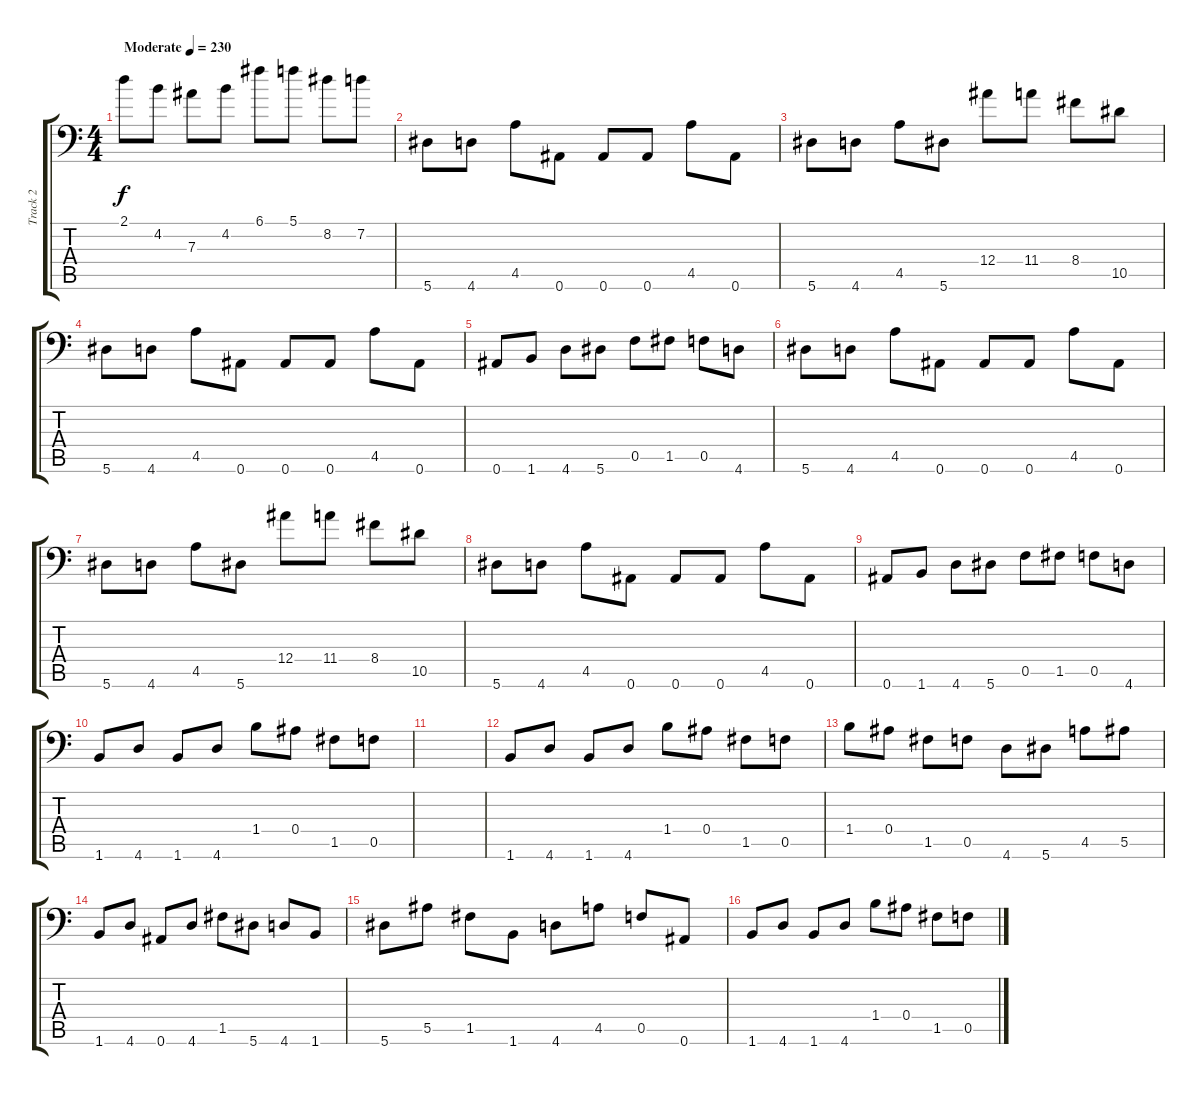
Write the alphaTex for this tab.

\track ("Track 2" "Track 2") {instrument distortionguitar}
\staff {score tabs}
\tuning (C4 G3 Eb3 Bb2 F2 Bb1) {hide}
\ts (4 4)
\tempo (230 "Moderate")
\clef f4
\ks c
2.1.8{dy f instrument distortionguitar} 4.2.8 7.3.8 4.2.8 6.1.8 5.1.8 8.2.8 7.2.8 |
5.6.8 4.6.8 4.5.8 0.6.8 0.6.8 0.6.8 4.5.8 0.6.8 |
5.6.8 4.6.8 4.5.8 5.6.8 12.4.8 11.4.8 8.4.8 10.5.8 |
5.6.8 4.6.8 4.5.8 0.6.8 0.6.8 0.6.8 4.5.8 0.6.8 |
0.6.8 1.6.8 4.6.8 5.6.8 0.5.8 1.5.8 0.5.8 4.6.8 |
5.6.8 4.6.8 4.5.8 0.6.8 0.6.8 0.6.8 4.5.8 0.6.8 |
5.6.8 4.6.8 4.5.8 5.6.8 12.4.8 11.4.8 8.4.8 10.5.8 |
5.6.8 4.6.8 4.5.8 0.6.8 0.6.8 0.6.8 4.5.8 0.6.8 |
0.6.8 1.6.8 4.6.8 5.6.8 0.5.8 1.5.8 0.5.8 4.6.8 |
1.6.8 4.6.8 1.6.8 4.6.8 1.4.8 0.4.8 1.5.8 0.5.8 |
|
1.6.8 4.6.8 1.6.8 4.6.8 1.4.8 0.4.8 1.5.8 0.5.8 |
1.4.8 0.4.8 1.5.8 0.5.8 4.6.8 5.6.8 4.5.8 5.5.8 |
1.6.8 4.6.8 0.6.8 4.6.8 1.5.8 5.6.8 4.6.8 1.6.8 |
5.6.8 5.5.8 1.5.8 1.6.8 4.6.8 4.5.8 0.5.8 0.6.8 |
1.6.8 4.6.8 1.6.8 4.6.8 1.4.8 0.4.8 1.5.8 0.5.8
